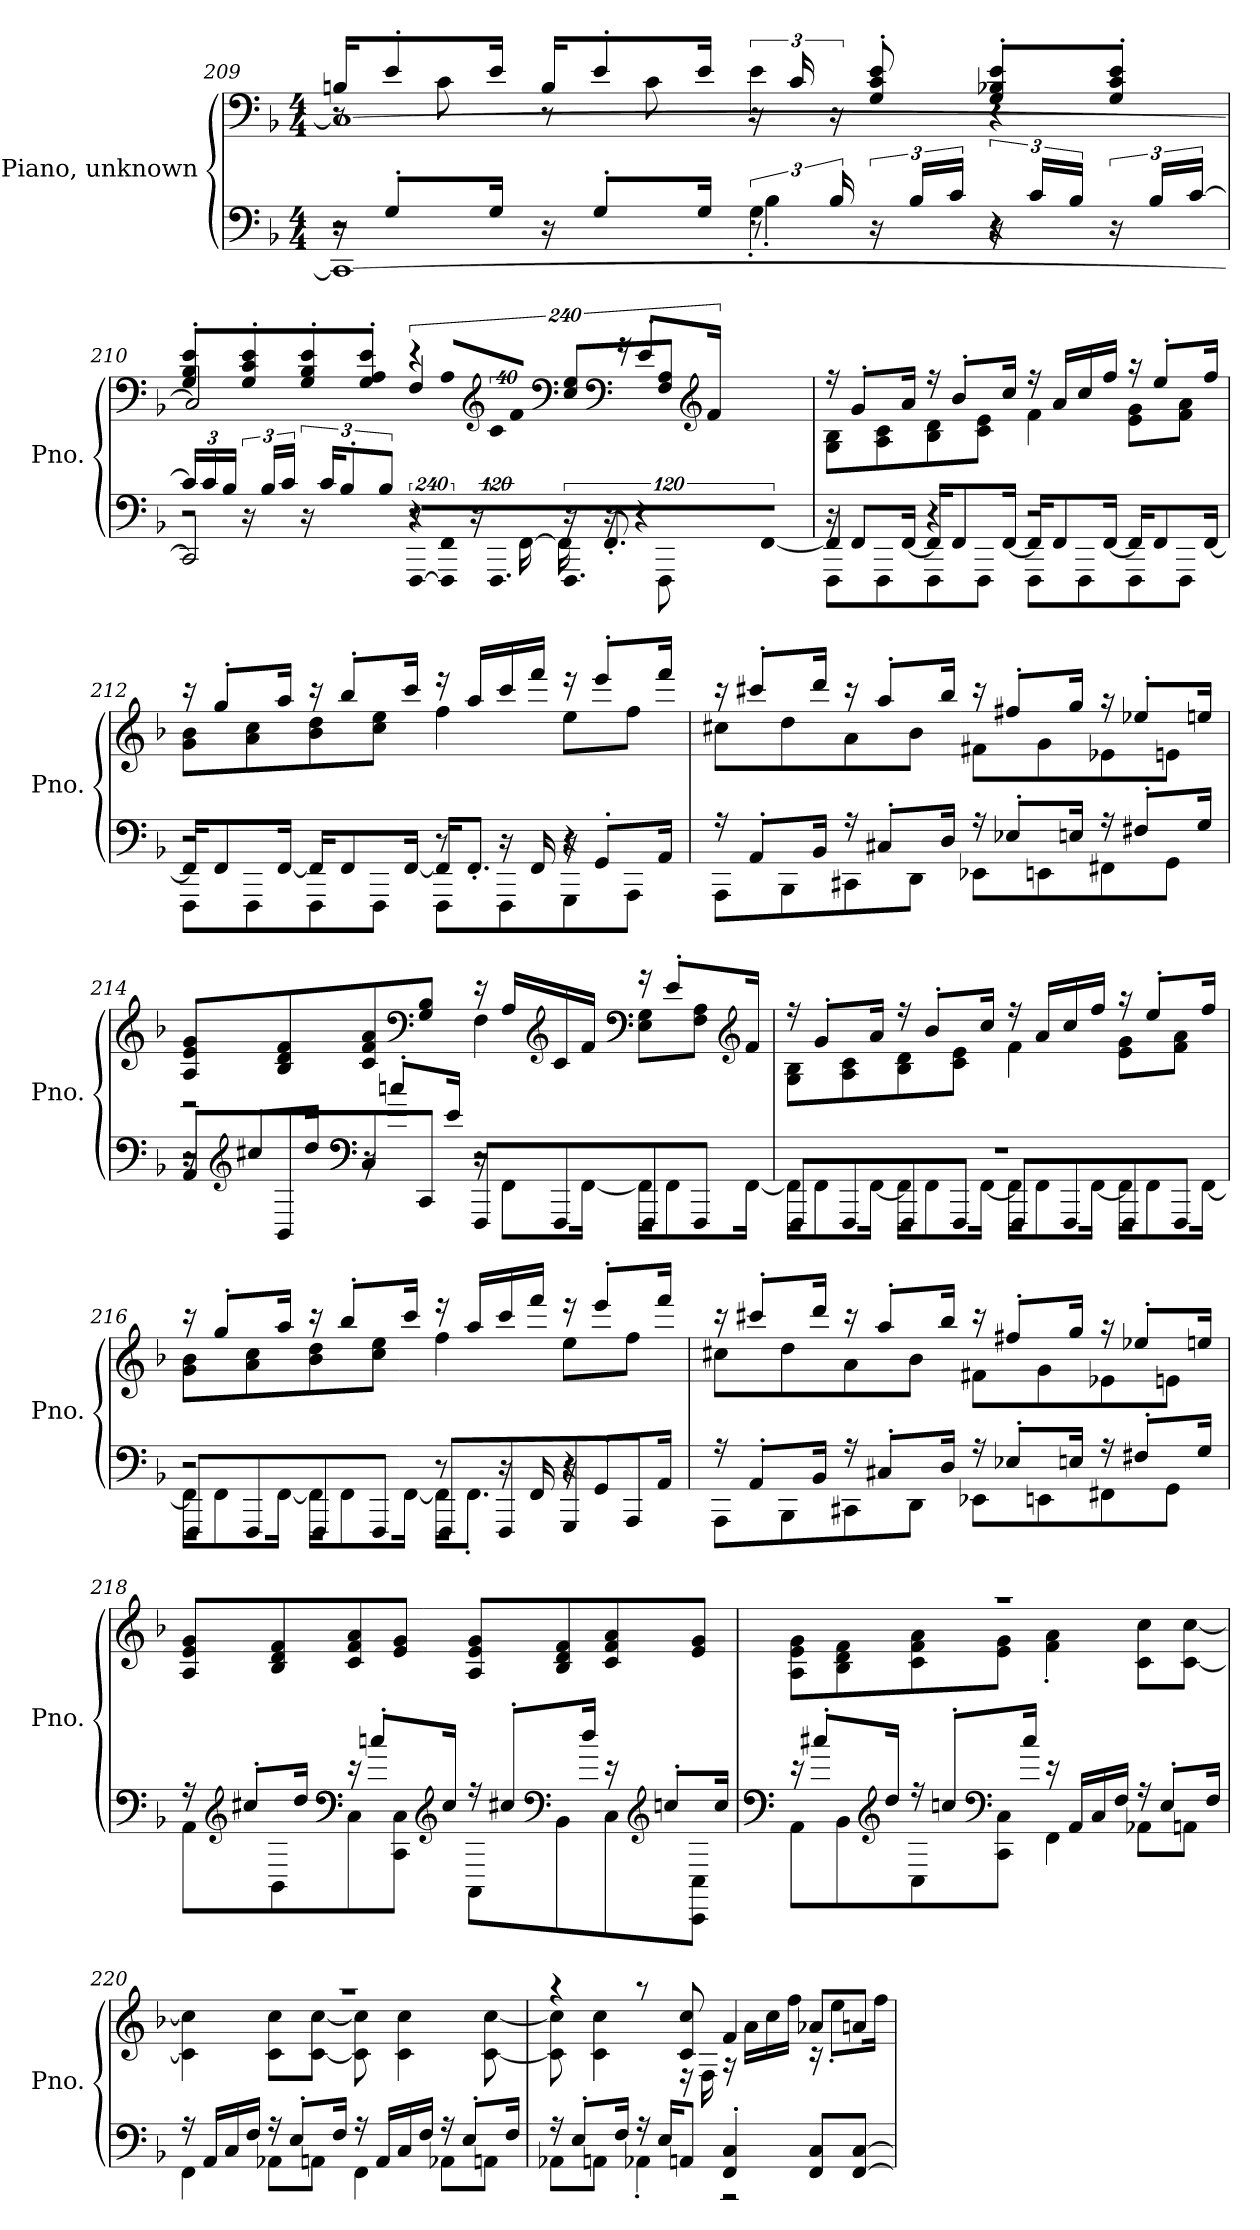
**kern	**kern
*part1	*part1
*staff2	*staff1
*I"Piano, unknown	*
*I'Pno.	*
!!LO:PB:g=z
*clefF4	*clefF4
*k[b-]	*k[b-]
*M4/4	*M4/4
=209	=209
*^	*^
*	*^	*	*^
*	*	*^	*	*	*
16r	2r	1CC_	2r	16Bn/KL	8r	1C_
8G'/L	.	.	.	8e'/	.	.
.	.	.	.	.	8c\	.
16G/Jk	.	.	.	16e/Jk	.	.
16r	.	.	.	16B/KL	8r	.
8G'/L	.	.	.	8e'/	.	.
.	.	.	.	.	8c\	.
16G/Jk	.	.	.	16e/Jk	.	.
12r	4G'\	.	4B-'\	24r	4e'\	.
.	.	.	.	24c/	.	.
24B-/	.	.	.	24r	.	.
24r	.	.	.	8G/' 8c/' 8e/'	.	.
24B-/LL	.	.	.	.	.	.
24c/JJ	.	.	.	.	.	.
24r	4r	.	4r	8G/' 8B-X/' 8e/'L	4r	.
24c/LL	.	.	.	.	.	.
24B-/JJ	.	.	.	.	.	.
24r	.	.	.	8G/' 8c/' 8e/'J	.	.
24B-/LL	.	.	.	.	.	.
[24c/JJ	.	.	.	.	.	.
*v	*v	*v	*v	*	*	*
*	*v	*v	*v
!!LO:LB:g=z
=210	=210
*Xbrackettup	*
*^	*^
*	*^	*	*
24c/LL]	2CC/]	2r	8G/' 8B-/' 8e/'L	2C/]
24c/	.	.	.	.
24B-/JJ	.	.	.	.
*brackettup	*	*	*	*
24r	.	.	8G/' 8c/' 8e/'	.
24B-/LL	.	.	.	.
24c/JJ	.	.	.	.
24r	.	.	8G/' 8B-/' 8e/'	.
24c/KL	.	.	.	.
12B-'/	.	.	.	.
.	.	.	8G/' 8A/' 8e/'J	.
12B-/J	.	.	.	.
!LO:N:vis=16	!	!	!LO:N:vis=16	!
[1920%137FFF/LL	4r	8r	1920%137r	4F/
!LO:N:vis=16	!	!	!LO:N:vis=16	!
1920%137FFF/] 1920%137FF/	.	.	1920%137A/LL	.
.	.	16r	.	.
*	*	*	*clefG2	*
!LO:N:vis=16.	!	!	!LO:N:vis=32	!
960%103FFF/JJ	.	.	640%23c/K	.
!	!	!	!LO:N:vis=16	!
.	.	.	1920%137f/JJ	.
.	.	[16FF\	.	.
*	*	*	*clefF4	*
!LO:N:vis=16.	!	!	!	!
960%103FFF/	16r	16FF\]	16r	8E/ 8G/L
.	8.FF'/	16r	8e'/L	.
!LO:N:vis=16	!	!	!	!
1920%137r	.	.	.	.
.	.	8FFF\	.	8F/ 8A/J
!LO:N:vis=16	!	!	!	!
[1920%137FF/	.	.	.	.
*	*	*	*clefG2	*
.	.	.	16f/Jk	.
=211	=211	=211	=211	=211
4FF/]	16r	8FFF\L	16r	8G\ 8B-\L
.	8FF/L	.	8g'/L	.
.	.	8FFF\	.	8A\ 8c\
.	[16FF/Jk	.	16a/Jk	.
4r	16FF/KL]	8FFF\	16r	8B-\ 8d\
.	8FF/	.	8b-'/L	.
.	.	8FFF\J	.	8c\ 8e\J
.	[16FF/Jk	.	16cc/Jk	.
2r	16FF/KL]	8FFF\L	16r	4f\
.	8FF/	.	16a/LL	.
.	.	8FFF\	16cc/	.
.	[16FF/Jk	.	16ff/JJ	.
.	16FF/KL]	8FFF\	16r	8e\ 8g\L
.	8FF/	.	8ee'/L	.
.	.	8FFF\J	.	8f\ 8a\J
.	[16FF/Jk	.	16ff/Jk	.
!!LO:LB:g=z	!!
=212	=212	=212	=212	=212
2r	16FF/KL]	8FFF\L	16r	8g\ 8b-\L
.	8FF/	.	8gg'/L	.
.	.	8FFF\	.	8a\ 8cc\
.	[16FF/Jk	.	16aa/Jk	.
.	16FF/KL]	8FFF\	16r	8b-\ 8dd\
.	8FF/	.	8bb-'/L	.
.	.	8FFF\J	.	8cc\ 8ee\J
.	[16FF/Jk	.	16ccc/Jk	.
8r	16FF/KL]	8FFF\L	16r	4ff\
.	8.FF'/J	.	16aa/LL	.
16r	.	8FFF\	16ccc/	.
16FF/	.	.	16fff/JJ	.
16r	4r	8GGG\	16r	8ee\L
8GG'/L	.	.	8eee'/L	.
.	.	8AAA\J	.	8ff\J
16AA/Jk	.	.	16fff/Jk	.
*	*v	*v	*	*
=213	=213	=213	=213
16r	8AAA\L	16r	8cc#X\L
8AA'/L	.	8ccc#X'/L	.
.	8BBB-\	.	8dd\
16BB-/Jk	.	16ddd/Jk	.
16r	8CC#X\	16r	8a\
8C#X'/L	.	8aa'/L	.
.	8DD\J	.	8b-\J
16D/Jk	.	16bb-/Jk	.
16r	8EE-X\L	16r	8f#X\L
8E-X'/L	.	8ff#X'/L	.
.	8EEn\	.	8g\
16En/Jk	.	16gg/Jk	.
16r	8FF#X\	16r	8e-X\
8F#X'/L	.	8ee-X'/L	.
.	8GG\J	.	8en\J
16G/Jk	.	16een/Jk	.
!!LO:LB:g=z	!!
=214	=214	=214	=214
*	*^	*	*
16r	2r	8AA/L	8A/ 8e/ 8g/L	2r
*clefG2	*	*	*	*
8cc#X'/L	.	.	.	.
.	.	8BB-/	8B-/ 8d/ 8f/	.
16dd/Jk	.	.	.	.
*clefF4	*	*	*	*
16r	.	8C/	8c/ 8f/ 8a/	.
8ccn'/L	.	.	.	.
*	*	*	*clefF4	*
.	.	8CC/J	8G/ 8B-/J	.
16e/Jk	.	.	.	.
2r	16r	8FFF/L	16r	4F\
.	8FF\L	.	16A/LL	.
*	*	*	*clefG2	*
.	.	8FFF/	16c/	.
.	[16FF\Jk	.	16f/JJ	.
*	*	*	*clefF4	*
.	16FF\KL]	8FFF/	16r	8E\ 8G\L
.	8FF\	.	8e'/L	.
.	.	8FFF/J	.	8F\ 8A\J
*	*	*	*clefG2	*
.	[16FF\Jk	.	16f/Jk	.
!!LO:LB:g=z	!!
=215	=215	=215	=215	=215
1r	16FF\KL]	8FFF/L	16r	8G\ 8B-\L
.	8FF\	.	8g'/L	.
.	.	8FFF/	.	8A\ 8c\
.	[16FF\Jk	.	16a/Jk	.
.	16FF\KL]	8FFF/	16r	8B-\ 8d\
.	8FF\	.	8b-'/L	.
.	.	8FFF/J	.	8c\ 8e\J
.	[16FF\Jk	.	16cc/Jk	.
.	16FF\KL]	8FFF/L	16r	4f\
.	8FF\	.	16a/LL	.
.	.	8FFF/	16cc/	.
.	[16FF\Jk	.	16ff/JJ	.
.	16FF\KL]	8FFF/	16r	8e\ 8g\L
.	8FF\	.	8ee'/L	.
.	.	8FFF/J	.	8f\ 8a\J
.	[16FF\Jk	.	16ff/Jk	.
=216	=216	=216	=216	=216
2r	16FF\KL]	8FFF/L	16r	8g\ 8b-\L
.	8FF\	.	8gg'/L	.
.	.	8FFF/	.	8a\ 8cc\
.	[16FF\Jk	.	16aa/Jk	.
.	16FF\KL]	8FFF/	16r	8b-\ 8dd\
.	8FF\	.	8bb-'/L	.
.	.	8FFF/J	.	8cc\ 8ee\J
.	[16FF\Jk	.	16ccc/Jk	.
8r	16FF\KL]	8FFF/L	16r	4ff\
.	8.FF'\J	.	16aa/LL	.
16r	.	8FFF/	16ccc/	.
16FF/	.	.	16fff/JJ	.
16r	4r	8GGG/	16r	8ee\L
8GG'/L	.	.	8eee'/L	.
.	.	8AAA/J	.	8ff\J
16AA/Jk	.	.	16fff/Jk	.
*	*v	*v	*	*
!!LO:LB:g=z	!!
=217	=217	=217	=217
16r	8AAA\L	16r	8cc#X\L
8AA'/L	.	8ccc#X'/L	.
.	8BBB-\	.	8dd\
16BB-/Jk	.	16ddd/Jk	.
16r	8CC#X\	16r	8a\
8C#X'/L	.	8aa'/L	.
.	8DD\J	.	8b-\J
16D/Jk	.	16bb-/Jk	.
16r	8EE-X\L	16r	8f#X\L
8E-X'/L	.	8ff#X'/L	.
.	8EEn\	.	8g\
16En/Jk	.	16gg/Jk	.
16r	8FF#X\	16r	8e-X\
8F#X'/L	.	8ee-X'/L	.
.	8GG\J	.	8en\J
16G/Jk	.	16een/Jk	.
*	*	*v	*v
!!LO:PB:g=z
=218	=218	=218
16r	8AA\L	8A/ 8e/ 8g/L
*clefG2	*	*
8cc#X'/L	.	.
.	8BB-\	8B-/ 8d/ 8f/
16dd/Jk	.	.
*clefF4	*	*
16r	8C\	8c/ 8f/ 8a/
8ccn'/L	.	.
.	8CC\ 8C\J	8e/ 8g/J
*clefG2	*	*
16cc/Jk	.	.
16r	8AA\L	8A/ 8e/ 8g/L
8cc#X'/L	.	.
*clefF4	*	*
.	8BB-\	8B-/ 8d/ 8f/
16dd/Jk	.	.
16r	8C\	8c/ 8f/ 8a/
*clefG2	*	*
8ccn'/L	.	.
.	8CC\ 8C\J	8e/ 8g/J
16cc/Jk	.	.
!!LO:LB:g=z
=219	=219	=219
*clefF4	*	*
*	*	*^
16r	8AA\L	1r	8A\ 8e\ 8g\L
8cc#X'/L	.	.	.
.	8BB-\	.	8B-\ 8d\ 8f\
*clefG2	*	*	*
16dd/Jk	.	.	.
16r	8C\	.	8c\ 8f\ 8a\
8ccn'/L	.	.	.
*clefF4	*	*	*
.	8CC\ 8C\J	.	8e\ 8g\J
16cc/Jk	.	.	.
16r	4FF\	.	4f\' 4a\'
16AA/LL	.	.	.
16C/	.	.	.
16F/JJ	.	.	.
16r	8AA-X\L	.	8c\ 8cc\L
8E'/L	.	.	.
.	8AAn\J	.	[8c\ [8cc\J
16F/Jk	.	.	.
=220	=220	=220	=220
16r	4FF\	1r	4c\] 4cc\]
16AA/LL	.	.	.
16C/	.	.	.
16F/JJ	.	.	.
16r	8AA-X\L	.	8c\ 8cc\L
8E'/L	.	.	.
.	8AAn\J	.	[8c\ [8cc\J
16F/Jk	.	.	.
16r	4FF\	.	8c\] 8cc\]
16AA/LL	.	.	.
16C/	.	.	4c\ 4cc\
16F/JJ	.	.	.
16r	8AA-X\L	.	.
8E'/L	.	.	.
.	8AAn\J	.	[8c\ [8cc\
16F/Jk	.	.	.
!!LO:LB:g=z	!!
=221	=221	=221	=221
16r	8AA-X\L	4r	8c\] 8cc\]
8E'/L	.	.	.
.	8AAn\J	.	4c\ 4cc\
16F/Jk	.	.	.
16r	4AA-X'\	8r	.
16E/KL	.	.	.
8AAn/J	.	8c/ 8cc/	16r
.	.	.	16F\
4FF/' 4C/'	2r	4f/	16r
.	.	.	16a\LL
.	.	.	16cc\
.	.	.	16ff\JJ
8FF/ 8C/L	.	8a-X/L	16r
.	.	.	8ee'\L
[8FF/ [8C/J	.	8an/J	.
.	.	.	16ff\Jk
*v	*v	*	*
*	*v	*v
=	=
*-	*-
